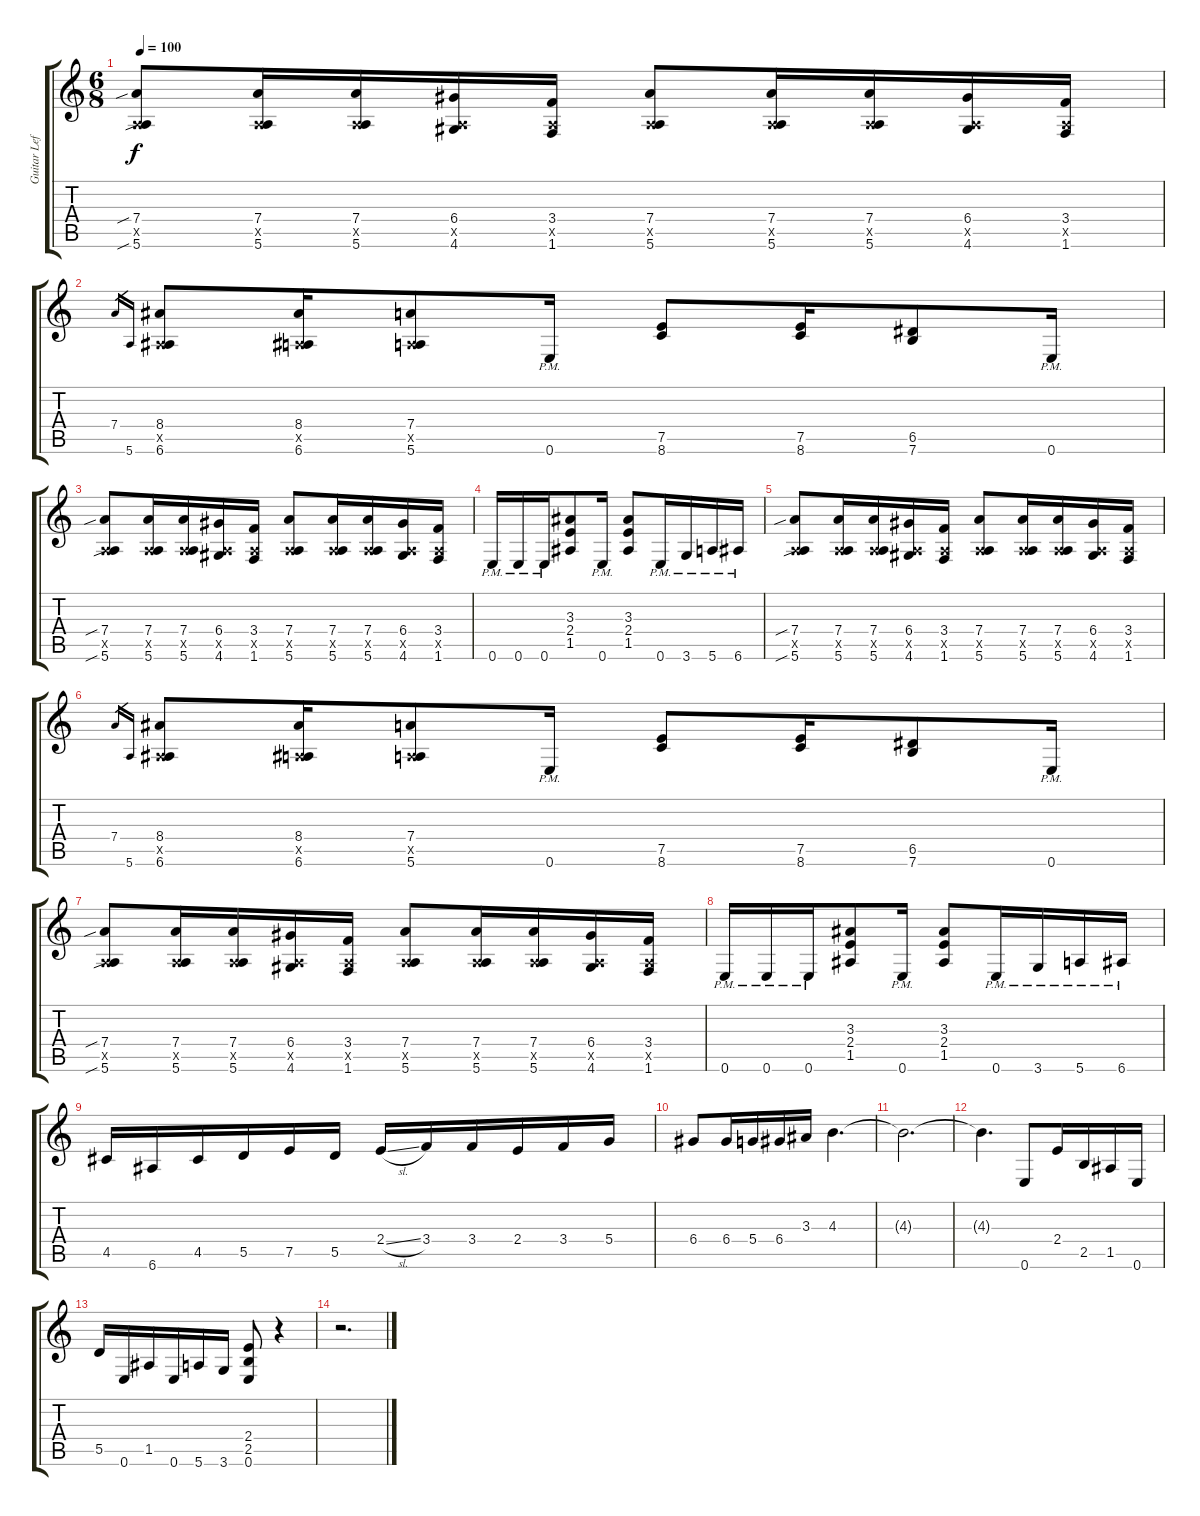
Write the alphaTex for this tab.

\track ("Guitar Left" "Guitar Lef") {instrument distortionguitar}
\staff {score tabs}
\tuning (E4 B3 G3 D3 A2 E2) {hide}
\ts (6 8)
\tempo 100
\clef g2
\ks c
(7.4{sib} 0.5{x} 5.6{sib}).8{dy f} (7.4 0.5{x} 5.6).16 (7.4 0.5{x} 5.6).16 (6.4 0.5{x} 4.6).16 (3.4 0.5{x} 1.6).16 (7.4 0.5{x} 5.6).8 (7.4 0.5{x} 5.6).16 (7.4 0.5{x} 5.6).16 (6.4 0.5{x} 4.6).16 (3.4 0.5{x} 1.6).16 |
7.4.16{gr} 5.6.16{gr} (8.4 0.5{x} 6.6).8 (8.4 0.5{x} 6.6).16 (7.4 0.5{x} 5.6).8 0.6{pm}.16 (7.5 8.6).8 (7.5 8.6).16 (6.5 7.6).8 0.6{pm}.16 |
(7.4{sib} 0.5{x} 5.6{sib}).8 (7.4 0.5{x} 5.6).16 (7.4 0.5{x} 5.6).16 (6.4 0.5{x} 4.6).16 (3.4 0.5{x} 1.6).16 (7.4 0.5{x} 5.6).8 (7.4 0.5{x} 5.6).16 (7.4 0.5{x} 5.6).16 (6.4 0.5{x} 4.6).16 (3.4 0.5{x} 1.6).16 |
0.6{pm}.16 0.6{pm}.16 0.6{pm}.16 (3.3 2.4 1.5).8 0.6{pm}.16 (3.3 2.4 1.5).8 0.6{pm}.16 3.6{pm}.16 5.6{pm}.16 6.6{pm}.16 |
(7.4{sib} 0.5{x} 5.6{sib}).8 (7.4 0.5{x} 5.6).16 (7.4 0.5{x} 5.6).16 (6.4 0.5{x} 4.6).16 (3.4 0.5{x} 1.6).16 (7.4 0.5{x} 5.6).8 (7.4 0.5{x} 5.6).16 (7.4 0.5{x} 5.6).16 (6.4 0.5{x} 4.6).16 (3.4 0.5{x} 1.6).16 |
7.4.16{gr} 5.6.16{gr} (8.4 0.5{x} 6.6).8 (8.4 0.5{x} 6.6).16 (7.4 0.5{x} 5.6).8 0.6{pm}.16 (7.5 8.6).8 (7.5 8.6).16 (6.5 7.6).8 0.6{pm}.16 |
(7.4{sib} 0.5{x} 5.6{sib}).8 (7.4 0.5{x} 5.6).16 (7.4 0.5{x} 5.6).16 (6.4 0.5{x} 4.6).16 (3.4 0.5{x} 1.6).16 (7.4 0.5{x} 5.6).8 (7.4 0.5{x} 5.6).16 (7.4 0.5{x} 5.6).16 (6.4 0.5{x} 4.6).16 (3.4 0.5{x} 1.6).16 |
0.6{pm}.16 0.6{pm}.16 0.6{pm}.16 (3.3 2.4 1.5).8 0.6{pm}.16 (3.3 2.4 1.5).8 0.6{pm}.16 3.6{pm}.16 5.6{pm}.16 6.6{pm}.16 |
4.5.16 6.6.16 4.5.16 5.5.16 7.5.16 5.5.16 2.4{sl}.16 3.4.16 3.4.16 2.4.16 3.4.16 5.4.16 |
6.4.8 6.4.16 5.4.16 6.4.16 3.3.16 4.3.4{d} |
4.3{t}.2{d} |
4.3{t}.4{d} 0.6.8 2.4.16 2.5.16 1.5.16 0.6.16 |
5.5.16 0.6.16 1.5.16 0.6.16 5.6.16 3.6.16 (2.4 2.5 0.6).8 r.4 |
r.2{d}
